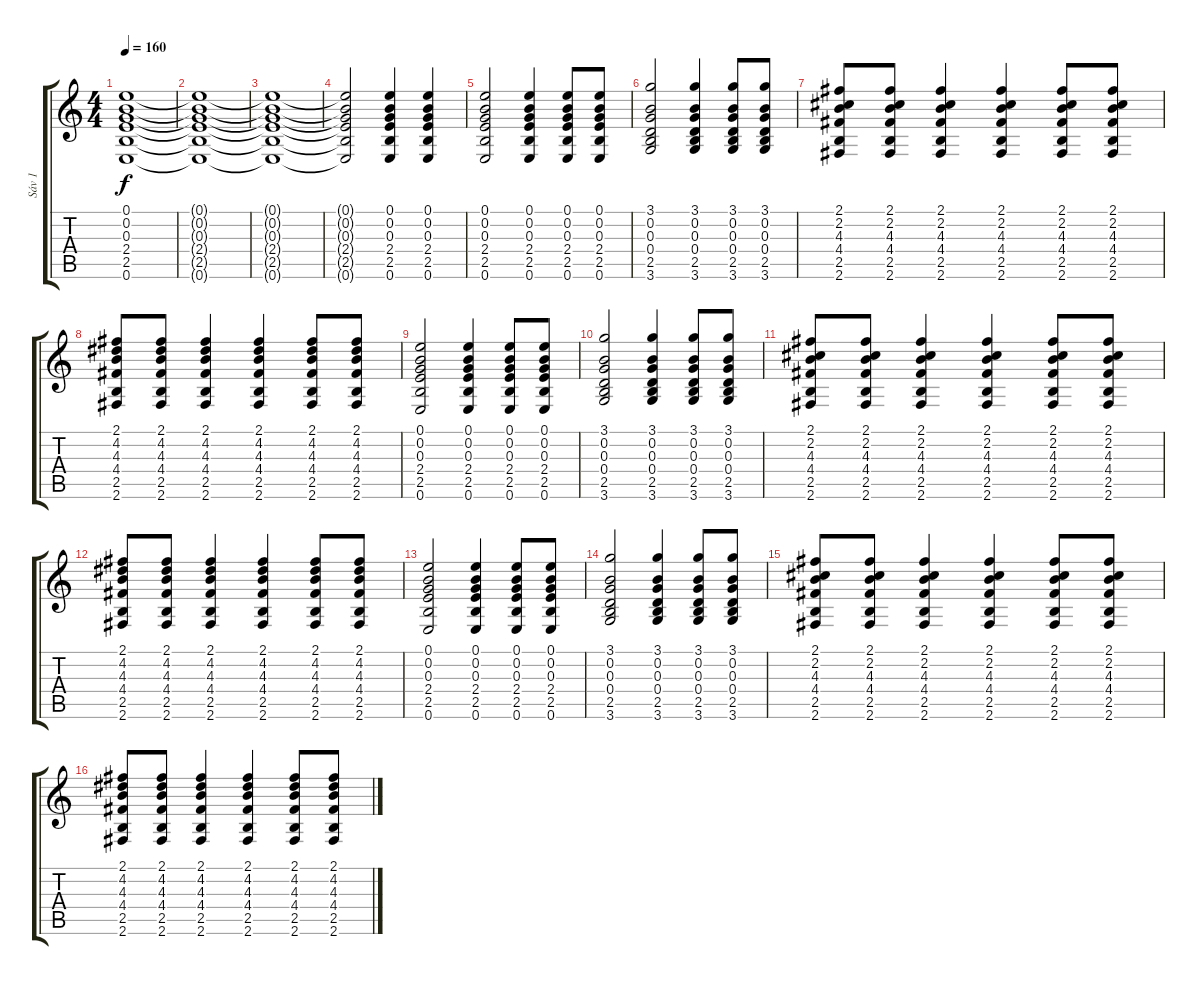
\track ("Sáv 1" "Sáv 1") {instrument acousticguitarsteel}
\staff {score tabs}
\tuning (E4 B3 G3 D3 A2 E2) {hide}
\ts (4 4)
\tempo 160
\clef g2
\ks c
(0.1 0.2 0.3 2.4 2.5 0.6).1{dy f} |
(0.1{t} 0.2{t} 0.3{t} 2.4{t} 2.5{t} 0.6{t}).1 |
(0.1{t} 0.2{t} 0.3{t} 2.4{t} 2.5{t} 0.6{t}).1 |
(0.1{t} 0.2{t} 0.3{t} 2.4{t} 2.5{t} 0.6{t}).2 (0.1 0.2 0.3 2.4 2.5 0.6).4 (0.1 0.2 0.3 2.4 2.5 0.6).4 |
(0.1 0.2 0.3 2.4 2.5 0.6).2{volume 5} (0.1 0.2 0.3 2.4 2.5 0.6).4 (0.1 0.2 0.3 2.4 2.5 0.6).8 (0.1 0.2 0.3 2.4 2.5 0.6).8 |
(3.1 0.2 0.3 0.4 2.5 3.6).2 (3.1 0.2 0.3 0.4 2.5 3.6).4 (3.1 0.2 0.3 0.4 2.5 3.6).8 (3.1 0.2 0.3 0.4 2.5 3.6).8 |
(2.1 2.2 4.3 4.4 2.5 2.6).8 (2.1 2.2 4.3 4.4 2.5 2.6).8 (2.1 2.2 4.3 4.4 2.5 2.6).4 (2.1 2.2 4.3 4.4 2.5 2.6).4 (2.1 2.2 4.3 4.4 2.5 2.6).8 (2.1 2.2 4.3 4.4 2.5 2.6).8 |
(2.1 4.2 4.3 4.4 2.5 2.6).8 (2.1 4.2 4.3 4.4 2.5 2.6).8 (2.1 4.2 4.3 4.4 2.5 2.6).4 (2.1 4.2 4.3 4.4 2.5 2.6).4 (2.1 4.2 4.3 4.4 2.5 2.6).8 (2.1 4.2 4.3 4.4 2.5 2.6).8 |
(0.1 0.2 0.3 2.4 2.5 0.6).2 (0.1 0.2 0.3 2.4 2.5 0.6).4 (0.1 0.2 0.3 2.4 2.5 0.6).8 (0.1 0.2 0.3 2.4 2.5 0.6).8 |
(3.1 0.2 0.3 0.4 2.5 3.6).2 (3.1 0.2 0.3 0.4 2.5 3.6).4 (3.1 0.2 0.3 0.4 2.5 3.6).8 (3.1 0.2 0.3 0.4 2.5 3.6).8 |
(2.1 2.2 4.3 4.4 2.5 2.6).8 (2.1 2.2 4.3 4.4 2.5 2.6).8 (2.1 2.2 4.3 4.4 2.5 2.6).4 (2.1 2.2 4.3 4.4 2.5 2.6).4 (2.1 2.2 4.3 4.4 2.5 2.6).8 (2.1 2.2 4.3 4.4 2.5 2.6).8 |
(2.1 4.2 4.3 4.4 2.5 2.6).8 (2.1 4.2 4.3 4.4 2.5 2.6).8 (2.1 4.2 4.3 4.4 2.5 2.6).4 (2.1 4.2 4.3 4.4 2.5 2.6).4 (2.1 4.2 4.3 4.4 2.5 2.6).8 (2.1 4.2 4.3 4.4 2.5 2.6).8 |
(0.1 0.2 0.3 2.4 2.5 0.6).2 (0.1 0.2 0.3 2.4 2.5 0.6).4 (0.1 0.2 0.3 2.4 2.5 0.6).8 (0.1 0.2 0.3 2.4 2.5 0.6).8 |
(3.1 0.2 0.3 0.4 2.5 3.6).2 (3.1 0.2 0.3 0.4 2.5 3.6).4 (3.1 0.2 0.3 0.4 2.5 3.6).8 (3.1 0.2 0.3 0.4 2.5 3.6).8 |
(2.1 2.2 4.3 4.4 2.5 2.6).8 (2.1 2.2 4.3 4.4 2.5 2.6).8 (2.1 2.2 4.3 4.4 2.5 2.6).4 (2.1 2.2 4.3 4.4 2.5 2.6).4 (2.1 2.2 4.3 4.4 2.5 2.6).8 (2.1 2.2 4.3 4.4 2.5 2.6).8 |
(2.1 4.2 4.3 4.4 2.5 2.6).8 (2.1 4.2 4.3 4.4 2.5 2.6).8 (2.1 4.2 4.3 4.4 2.5 2.6).4 (2.1 4.2 4.3 4.4 2.5 2.6).4 (2.1 4.2 4.3 4.4 2.5 2.6).8 (2.1 4.2 4.3 4.4 2.5 2.6).8
